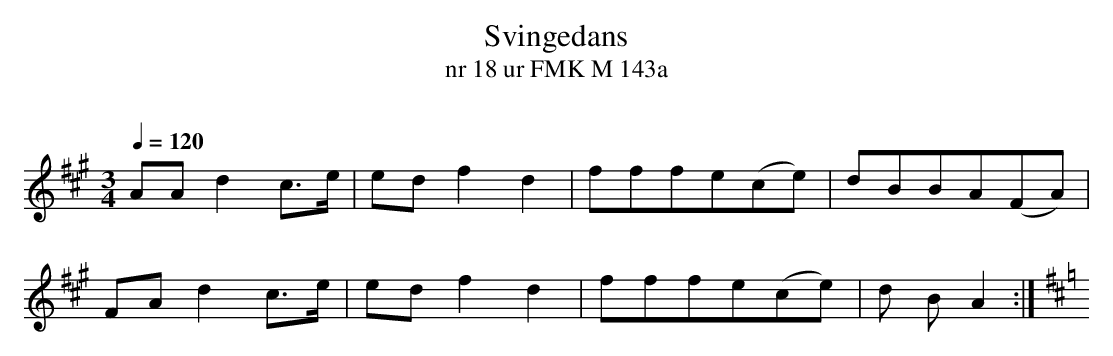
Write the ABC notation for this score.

X:1
T:Svingedans
T:nr 18 ur FMK M 143a
O:
M:3/4
L:1/8
Q:1/4=120
K:A
AA d2 c>e | ed f2 d2 | fffe(ce) | dBBA(FA) |
FA d2 c>e | ed f2 d2 | fffe(ce) | d B A2 :|
K:D
|:  :|
